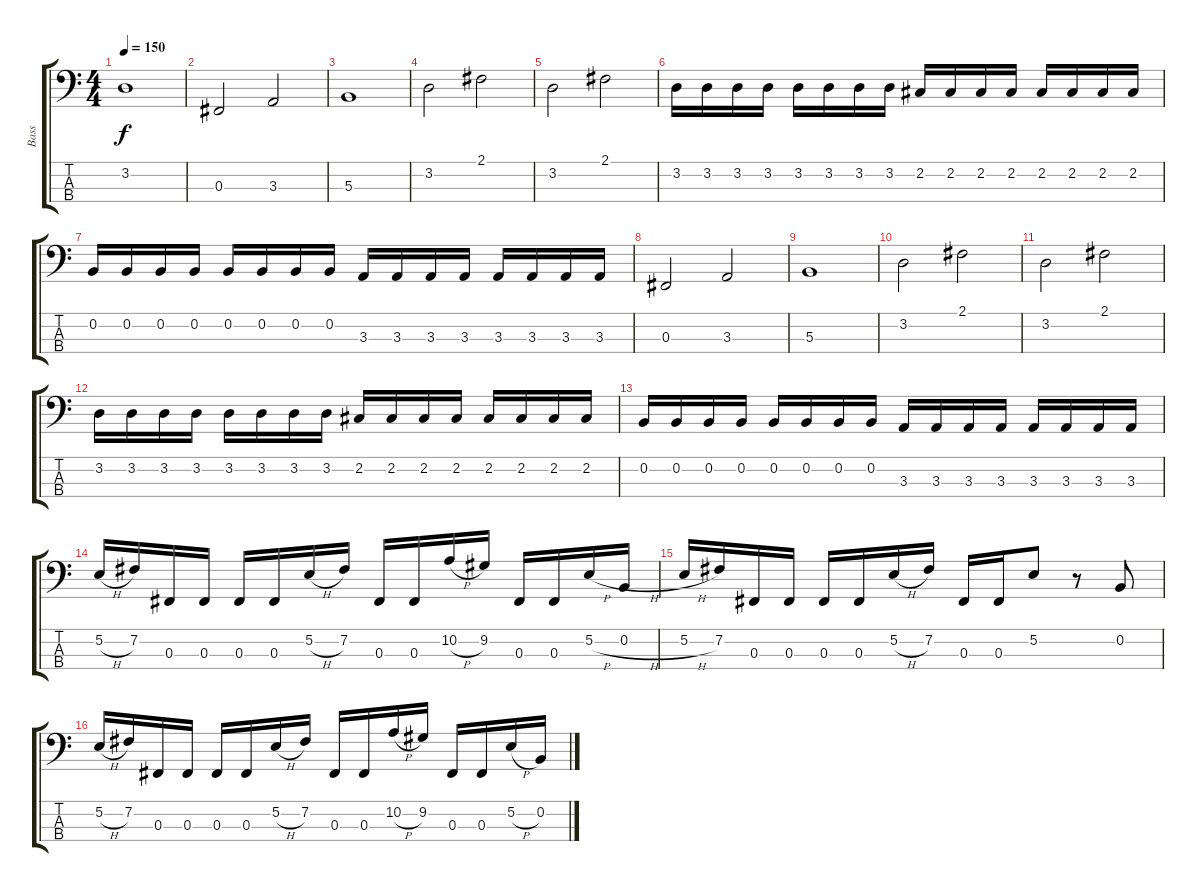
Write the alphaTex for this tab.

\track ("Bass" "Bass") {instrument electricbasspick}
\staff {score tabs}
\tuning (E2 B1 Gb1 Db1) {hide}
\ts (4 4)
\tempo 150
\clef f4
\ks c
3.2{t}.1{dy f} |
0.3.2 3.3.2 |
5.3.1 |
3.2.2 2.1.2 |
3.2.2 2.1.2 |
3.2.16 3.2.16 3.2.16 3.2.16 3.2.16 3.2.16 3.2.16 3.2.16 2.2.16 2.2.16 2.2.16 2.2.16 2.2.16 2.2.16 2.2.16 2.2.16 |
0.2.16 0.2.16 0.2.16 0.2.16 0.2.16 0.2.16 0.2.16 0.2.16 3.3.16 3.3.16 3.3.16 3.3.16 3.3.16 3.3.16 3.3.16 3.3.16 |
0.3.2 3.3.2 |
5.3.1 |
3.2.2 2.1.2 |
3.2.2 2.1.2 |
3.2.16 3.2.16 3.2.16 3.2.16 3.2.16 3.2.16 3.2.16 3.2.16 2.2.16 2.2.16 2.2.16 2.2.16 2.2.16 2.2.16 2.2.16 2.2.16 |
0.2.16 0.2.16 0.2.16 0.2.16 0.2.16 0.2.16 0.2.16 0.2.16 3.3.16 3.3.16 3.3.16 3.3.16 3.3.16 3.3.16 3.3.16 3.3.16 |
5.2{h}.16 7.2.16 0.3.16 0.3.16 0.3.16 0.3.16 5.2{h}.16 7.2.16 0.3.16 0.3.16 10.2{h}.16 9.2.16 0.3.16 0.3.16 5.2{h}.16 0.2{h}.16 |
5.2{h}.16 7.2.16 0.3.16 0.3.16 0.3.16 0.3.16 5.2{h}.16 7.2.16 0.3.16 0.3.16 5.2.8 r.8 0.2.8 |
5.2{h}.16 7.2.16 0.3.16 0.3.16 0.3.16 0.3.16 5.2{h}.16 7.2.16 0.3.16 0.3.16 10.2{h}.16 9.2.16 0.3.16 0.3.16 5.2{h}.16 0.2{h}.16
